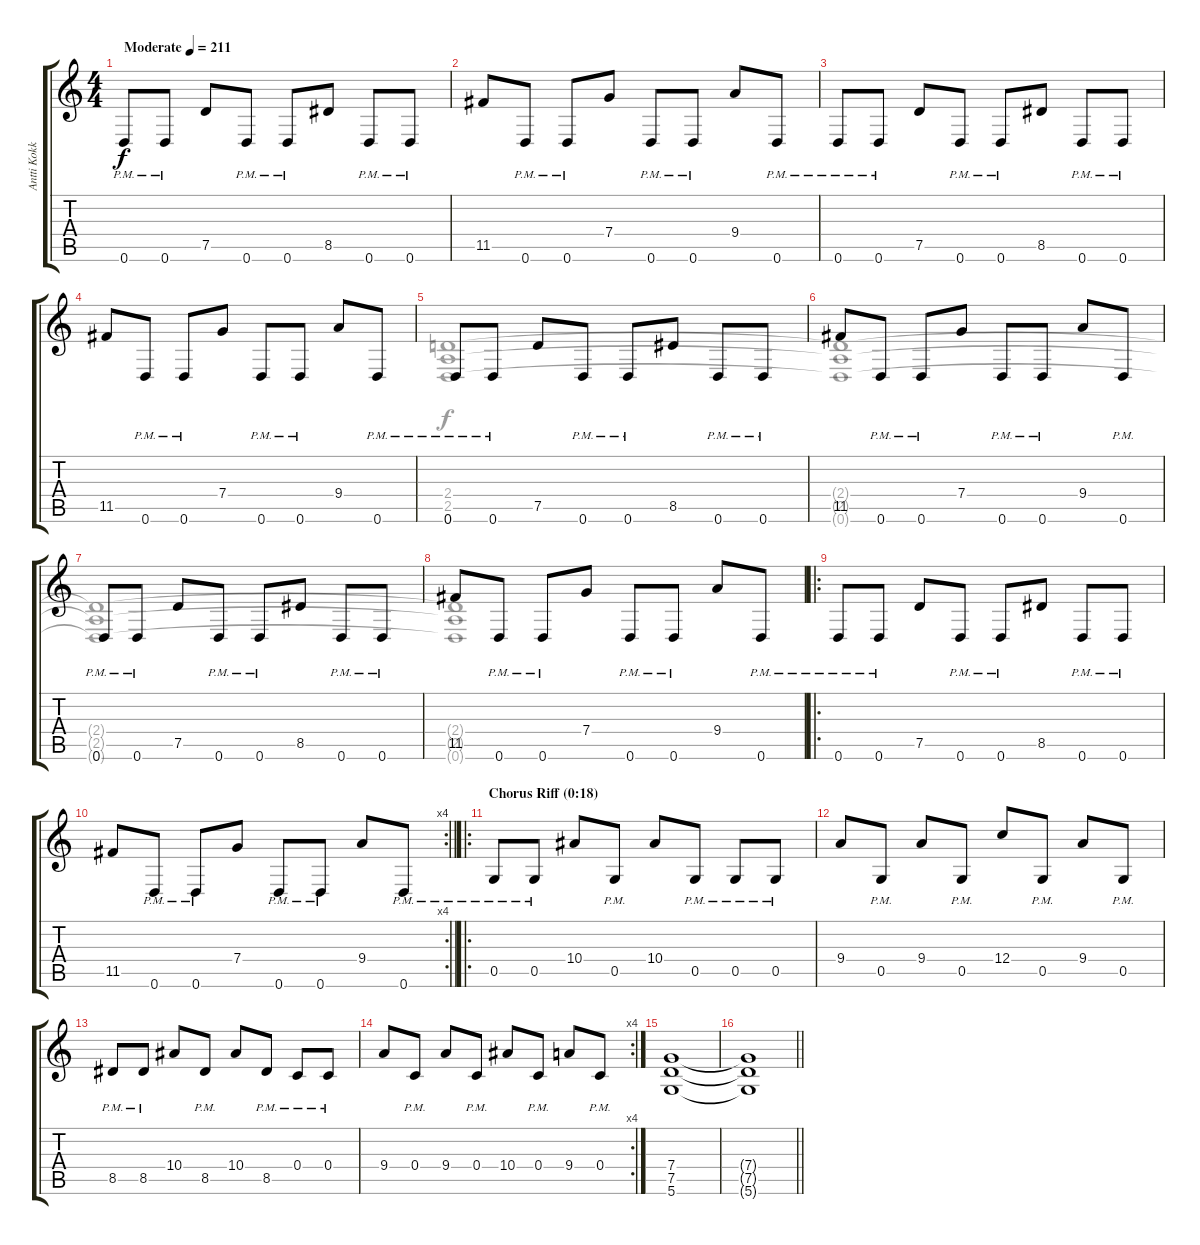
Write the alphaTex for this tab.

\track ("Antti Kokko" "Antti Kokk") {instrument distortionguitar}
\staff {score tabs}
\tuning (D4 A3 F3 C3 G2 D2) {hide}
\voice
\ts (4 4)
\tempo (211 "Moderate")
\clef g2
\ks c
0.6{pm}.8{dy f instrument distortionguitar} 0.6{pm}.8 7.5.8 0.6{pm}.8 0.6{pm}.8 8.5.8 0.6{pm}.8 0.6{pm}.8 |
11.5.8 0.6{pm}.8 0.6{pm}.8 7.4.8 0.6{pm}.8 0.6{pm}.8 9.4.8 0.6{pm}.8 |
0.6{pm}.8 0.6{pm}.8 7.5.8 0.6{pm}.8 0.6{pm}.8 8.5.8 0.6{pm}.8 0.6{pm}.8 |
11.5.8 0.6{pm}.8 0.6{pm}.8 7.4.8 0.6{pm}.8 0.6{pm}.8 9.4.8 0.6{pm}.8 |
0.6{pm}.8 0.6{pm}.8 7.5.8 0.6{pm}.8 0.6{pm}.8 8.5.8 0.6{pm}.8 0.6{pm}.8 |
11.5.8 0.6{pm}.8 0.6{pm}.8 7.4.8 0.6{pm}.8 0.6{pm}.8 9.4.8 0.6{pm}.8 |
0.6{pm}.8 0.6{pm}.8 7.5.8 0.6{pm}.8 0.6{pm}.8 8.5.8 0.6{pm}.8 0.6{pm}.8 |
11.5.8 0.6{pm}.8 0.6{pm}.8 7.4.8 0.6{pm}.8 0.6{pm}.8 9.4.8 0.6{pm}.8 |
\ro
0.6{pm}.8 0.6{pm}.8 7.5.8 0.6{pm}.8 0.6{pm}.8 8.5.8 0.6{pm}.8 0.6{pm}.8 |
\rc 4
\barLineRight lightlight
11.5.8 0.6{pm}.8 0.6{pm}.8 7.4.8 0.6{pm}.8 0.6{pm}.8 9.4.8 0.6{pm}.8 |
\ro
\section ("" "Chorus Riff (0:18)")
0.5{pm}.8 0.5{pm}.8 10.4.8 0.5{pm}.8 10.4.8 0.5{pm}.8 0.5{pm}.8 0.5{pm}.8 |
9.4.8 0.5{pm}.8 9.4.8 0.5{pm}.8 12.4.8 0.5{pm}.8 9.4.8 0.5{pm}.8 |
8.5{pm}.8 8.5{pm}.8 10.4.8 8.5{pm}.8 10.4.8 8.5{pm}.8 0.4{pm}.8 0.4{pm}.8 |
\rc 4
9.4.8 0.4{pm}.8 9.4.8 0.4{pm}.8 10.4.8 0.4{pm}.8 9.4.8 0.4{pm}.8 |
(7.4 7.5 5.6).1 |
\barLineRight lightlight
(7.4{t} 7.5{t} 5.6{t}).1
\voice
\clef g2
\ottava regular
\simile none
\ks c
|
|
|
|
(2.4 2.5 0.6).1 |
(2.4{t} 2.5{t} 0.6{t}).1 |
(2.4{t} 2.5{t} 0.6{t}).1 |
(2.4{t} 2.5{t} 0.6{t}).1 |
|
\barLineRight lightlight
|
|
|
|
|
|
\barLineRight lightlight
